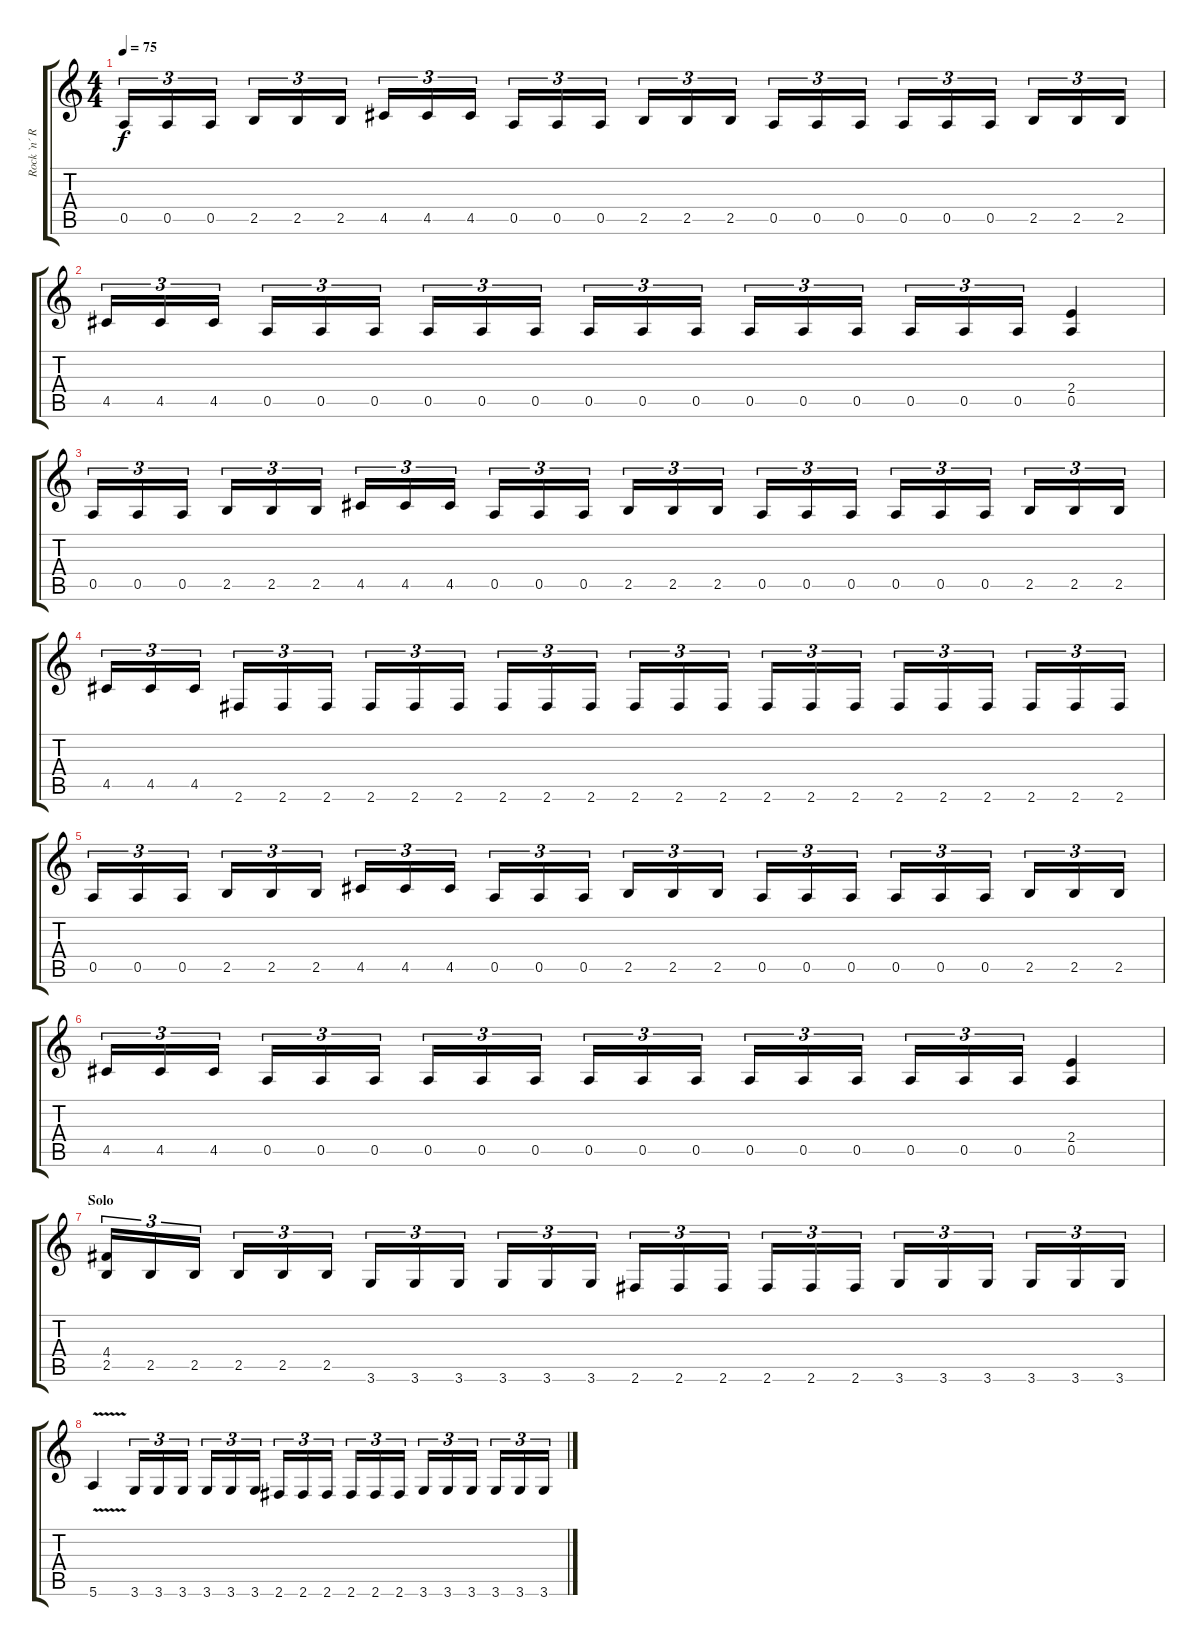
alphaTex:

\track ("Rock `n´ Rolf" "Rock `n´ R") {instrument distortionguitar}
\staff {score tabs}
\tuning (E4 B3 G3 D3 A2 E2) {hide}
\ts (4 4)
\tempo 75
\clef g2
\ks c
0.5.16{tu (3 2) dy f} 0.5.16{tu (3 2)} 0.5.16{tu (3 2)} 2.5.16{tu (3 2)} 2.5.16{tu (3 2)} 2.5.16{tu (3 2)} 4.5.16{tu (3 2)} 4.5.16{tu (3 2)} 4.5.16{tu (3 2)} 0.5.16{tu (3 2)} 0.5.16{tu (3 2)} 0.5.16{tu (3 2)} 2.5.16{tu (3 2)} 2.5.16{tu (3 2)} 2.5.16{tu (3 2)} 0.5.16{tu (3 2)} 0.5.16{tu (3 2)} 0.5.16{tu (3 2)} 0.5.16{tu (3 2)} 0.5.16{tu (3 2)} 0.5.16{tu (3 2)} 2.5.16{tu (3 2)} 2.5.16{tu (3 2)} 2.5.16{tu (3 2)} |
4.5.16{tu (3 2)} 4.5.16{tu (3 2)} 4.5.16{tu (3 2)} 0.5.16{tu (3 2)} 0.5.16{tu (3 2)} 0.5.16{tu (3 2)} 0.5.16{tu (3 2)} 0.5.16{tu (3 2)} 0.5.16{tu (3 2)} 0.5.16{tu (3 2)} 0.5.16{tu (3 2)} 0.5.16{tu (3 2)} 0.5.16{tu (3 2)} 0.5.16{tu (3 2)} 0.5.16{tu (3 2)} 0.5.16{tu (3 2)} 0.5.16{tu (3 2)} 0.5.16{tu (3 2)} (2.4 0.5).4 |
0.5.16{tu (3 2)} 0.5.16{tu (3 2)} 0.5.16{tu (3 2)} 2.5.16{tu (3 2)} 2.5.16{tu (3 2)} 2.5.16{tu (3 2)} 4.5.16{tu (3 2)} 4.5.16{tu (3 2)} 4.5.16{tu (3 2)} 0.5.16{tu (3 2)} 0.5.16{tu (3 2)} 0.5.16{tu (3 2)} 2.5.16{tu (3 2)} 2.5.16{tu (3 2)} 2.5.16{tu (3 2)} 0.5.16{tu (3 2)} 0.5.16{tu (3 2)} 0.5.16{tu (3 2)} 0.5.16{tu (3 2)} 0.5.16{tu (3 2)} 0.5.16{tu (3 2)} 2.5.16{tu (3 2)} 2.5.16{tu (3 2)} 2.5.16{tu (3 2)} |
4.5.16{tu (3 2)} 4.5.16{tu (3 2)} 4.5.16{tu (3 2)} 2.6.16{tu (3 2)} 2.6.16{tu (3 2)} 2.6.16{tu (3 2)} 2.6.16{tu (3 2)} 2.6.16{tu (3 2)} 2.6.16{tu (3 2)} 2.6.16{tu (3 2)} 2.6.16{tu (3 2)} 2.6.16{tu (3 2)} 2.6.16{tu (3 2)} 2.6.16{tu (3 2)} 2.6.16{tu (3 2)} 2.6.16{tu (3 2)} 2.6.16{tu (3 2)} 2.6.16{tu (3 2)} 2.6.16{tu (3 2)} 2.6.16{tu (3 2)} 2.6.16{tu (3 2)} 2.6.16{tu (3 2)} 2.6.16{tu (3 2)} 2.6.16{tu (3 2)} |
0.5.16{tu (3 2)} 0.5.16{tu (3 2)} 0.5.16{tu (3 2)} 2.5.16{tu (3 2)} 2.5.16{tu (3 2)} 2.5.16{tu (3 2)} 4.5.16{tu (3 2)} 4.5.16{tu (3 2)} 4.5.16{tu (3 2)} 0.5.16{tu (3 2)} 0.5.16{tu (3 2)} 0.5.16{tu (3 2)} 2.5.16{tu (3 2)} 2.5.16{tu (3 2)} 2.5.16{tu (3 2)} 0.5.16{tu (3 2)} 0.5.16{tu (3 2)} 0.5.16{tu (3 2)} 0.5.16{tu (3 2)} 0.5.16{tu (3 2)} 0.5.16{tu (3 2)} 2.5.16{tu (3 2)} 2.5.16{tu (3 2)} 2.5.16{tu (3 2)} |
4.5.16{tu (3 2)} 4.5.16{tu (3 2)} 4.5.16{tu (3 2)} 0.5.16{tu (3 2)} 0.5.16{tu (3 2)} 0.5.16{tu (3 2)} 0.5.16{tu (3 2)} 0.5.16{tu (3 2)} 0.5.16{tu (3 2)} 0.5.16{tu (3 2)} 0.5.16{tu (3 2)} 0.5.16{tu (3 2)} 0.5.16{tu (3 2)} 0.5.16{tu (3 2)} 0.5.16{tu (3 2)} 0.5.16{tu (3 2)} 0.5.16{tu (3 2)} 0.5.16{tu (3 2)} (2.4 0.5).4 |
\section ("" "Solo")
(4.4 2.5).16{tu (3 2)} 2.5.16{tu (3 2)} 2.5.16{tu (3 2)} 2.5.16{tu (3 2)} 2.5.16{tu (3 2)} 2.5.16{tu (3 2)} 3.6.16{tu (3 2)} 3.6.16{tu (3 2)} 3.6.16{tu (3 2)} 3.6.16{tu (3 2)} 3.6.16{tu (3 2)} 3.6.16{tu (3 2)} 2.6.16{tu (3 2)} 2.6.16{tu (3 2)} 2.6.16{tu (3 2)} 2.6.16{tu (3 2)} 2.6.16{tu (3 2)} 2.6.16{tu (3 2)} 3.6.16{tu (3 2)} 3.6.16{tu (3 2)} 3.6.16{tu (3 2)} 3.6.16{tu (3 2)} 3.6.16{tu (3 2)} 3.6.16{tu (3 2)} |
5.6{v}.4 3.6.16{tu (3 2)} 3.6.16{tu (3 2)} 3.6.16{tu (3 2)} 3.6.16{tu (3 2)} 3.6.16{tu (3 2)} 3.6.16{tu (3 2)} 2.6.16{tu (3 2)} 2.6.16{tu (3 2)} 2.6.16{tu (3 2)} 2.6.16{tu (3 2)} 2.6.16{tu (3 2)} 2.6.16{tu (3 2)} 3.6.16{tu (3 2)} 3.6.16{tu (3 2)} 3.6.16{tu (3 2)} 3.6.16{tu (3 2)} 3.6.16{tu (3 2)} 3.6.16{tu (3 2)}
